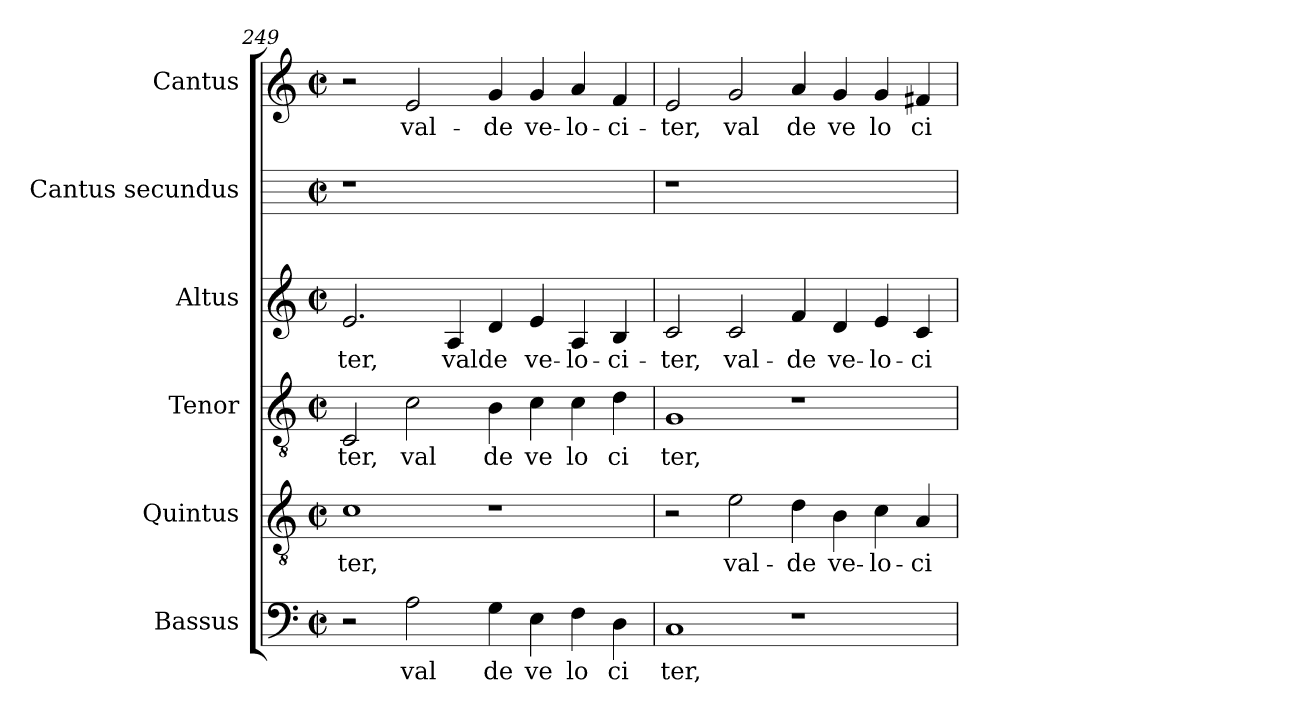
**kern	**text	**kern	**text	**kern	**text	**kern	**text	**kern	**kern	**text
*part6	*part6	*part5	*part5	*part4	*part4	*part3	*part3	*part2	*part1	*part1
*staff6	*staff6	*staff5	*staff5	*staff4	*staff4	*staff3	*staff3	*staff2	*staff1	*staff1
*I"Bassus	*	*I"Quintus	*	*I"Tenor	*	*I"Altus	*	*I"Cantus  secundus	*I"Cantus	*
*I'B	*	*I'Q	*	*I'T	*	*I'A	*	*	*I'C	*
*clefF4	*	*clefGv2	*	*clefGv2	*	*clefG2	*	*	*clefG2	*
*k[]	*	*k[]	*	*k[]	*	*k[]	*	*k[]	*k[]	*
*C:	*	*C:	*	*C:	*	*C:	*	*C:	*C:	*
*M2/2	*	*M2/2	*	*M2/2	*	*M2/2	*	*M2/2	*M2/2	*
*met(c|)	*	*met(c|)	*	*met(c|)	*	*met(c|)	*	*met(c|)	*met(c|)	*
=249	=249	=249	=249	=249	=249	=249	=249	=249	=249	=249
!	!	!	!LO:LY:b:cj	!	!LO:LY:b:cj	!	!LO:LY:b:cj	!	!	!
2r	.	1c	-ter,	2C/	ter,	2.e/	-ter,	1r	2r	.
!	!LO:LY:b:cj	!	!	!	!LO:LY:b:cj	!	!	!	!	!LO:LY:b:cj
2A\	val	.	.	2c\	val	.	.	.	2e/	val-
!	!	!	!	!	!	!	!LO:LY:b:cj	!	!	!
.	.	.	.	.	.	4A/	valde	.	.	.
!	!LO:LY:b:cj	!	!	!	!LO:LY:b:cj	!	!LO:LY:b:cj	!	!	!LO:LY:b:cj
4G\	de	1r	.	4B\	de	4d/	.	1ryy	4g/	-de
!	!LO:LY:b:cj	!	!	!	!LO:LY:b:cj	!	!LO:LY:b:cj	!	!	!LO:LY:b:cj
4E\	ve	.	.	4c\	ve	4e/	ve-	.	4g/	ve-
!	!LO:LY:b:cj	!	!	!	!LO:LY:b:cj	!	!LO:LY:b:cj	!	!	!LO:LY:b:cj
4F\	lo	.	.	4c\	lo	4A/	-lo-	.	4a/	-lo-
!	!LO:LY:b:cj	!	!	!	!LO:LY:b:cj	!	!LO:LY:b:cj	!	!	!LO:LY:b:cj
4D\	ci	.	.	4d\	ci	4B/	-ci-	.	4f/	-ci-
!!LO:PB:g=z
=250	=250	=250	=250	=250	=250	=250	=250	=250	=250	=250
!	!LO:LY:b:cj	!	!	!	!LO:LY:b:cj	!	!LO:LY:b:cj	!	!	!LO:LY:b:cj
1C	ter,	2r	.	1G	ter,	2c/	-ter,	1r	2e/	-ter,
!	!	!	!LO:LY:b:cj	!	!	!	!LO:LY:b:cj	!	!	!LO:LY:b:cj
.	.	2e\	val-	.	.	2c/	val-	.	2g/	val
!	!	!	!LO:LY:b:cj	!	!	!	!LO:LY:b:cj	!	!	!LO:LY:b:cj
1r	.	4d\	-de	1r	.	4f/	-de	1ryy	4a/	de
!	!	!	!LO:LY:b:cj	!	!	!	!LO:LY:b:cj	!	!	!LO:LY:b:cj
.	.	4B\	ve-	.	.	4d/	ve-	.	4g/	ve
!	!	!	!LO:LY:b:cj	!	!	!	!LO:LY:b:cj	!	!	!LO:LY:b:cj
.	.	4c\	-lo-	.	.	4e/	-lo-	.	4g/	lo
!	!	!	!LO:LY:b:cj	!	!	!	!LO:LY:b:cj	!	!	!LO:LY:b:cj
.	.	4A/	-ci-	.	.	4c/	-ci-	.	4f#/	ci
=	=	=	=	=	=	=	=	=	=	=
*-	*-	*-	*-	*-	*-	*-	*-	*-	*-	*-
